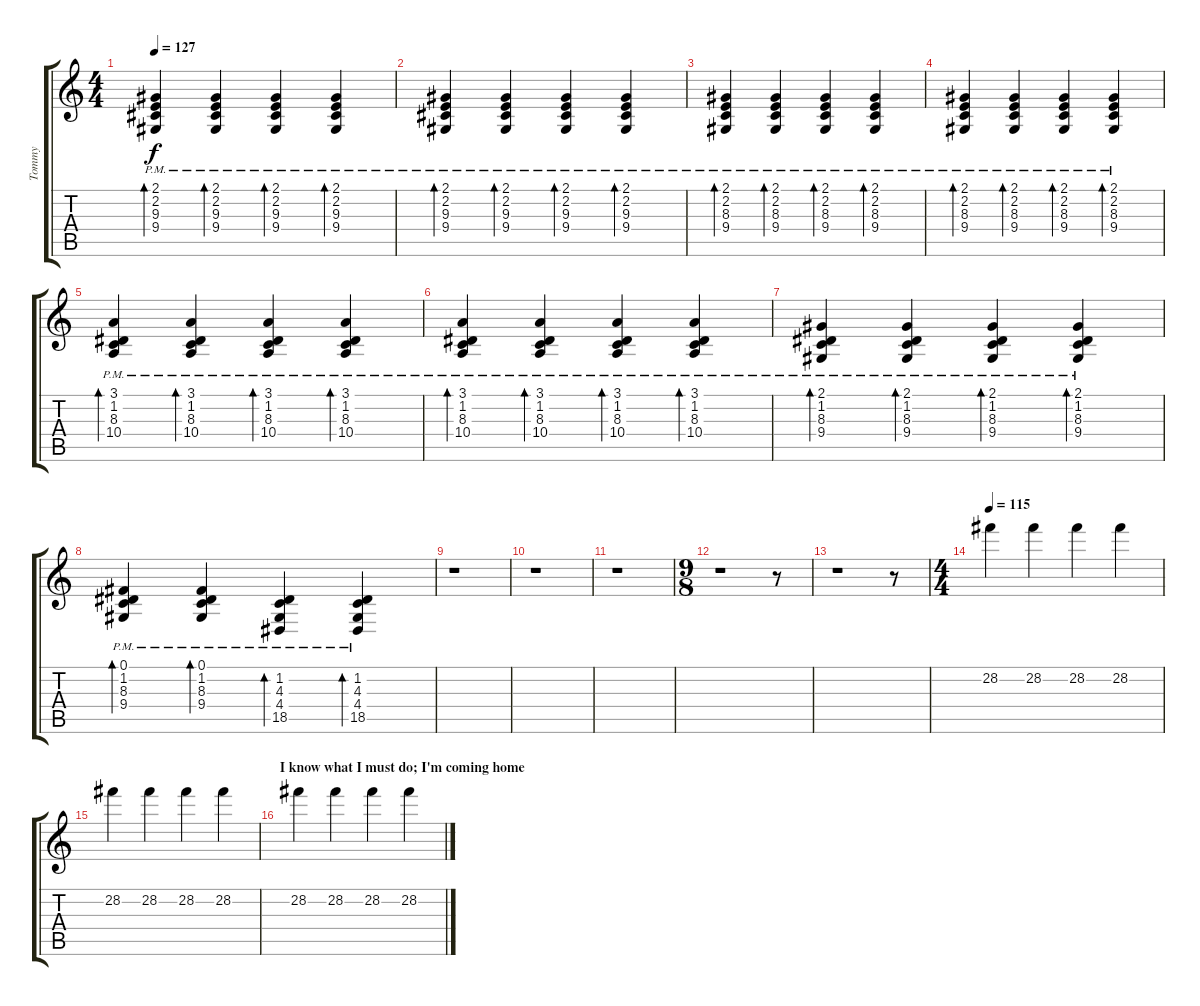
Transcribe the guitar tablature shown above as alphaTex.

\track ("Tommy" "Tommy") {instrument acousticgrandpiano}
\staff {score tabs}
\tuning (Gb4 D4 E3 B2 Gb2 B1) {hide}
\ts (4 4)
\tempo 127
\clef g2
\ks c
(2.1{pm} 2.2{pm} 9.3{pm} 9.4).4{bd 480 dy f} (2.1{pm} 2.2{pm} 9.3{pm} 9.4{pm}).4{bd 480} (2.1{pm} 2.2{pm} 9.3{pm} 9.4{pm}).4{bd 480} (2.1{pm} 2.2{pm} 9.3{pm} 9.4{pm}).4{bd 480} |
(2.1{pm} 2.2{pm} 9.3{pm} 9.4).4{bd 480} (2.1{pm} 2.2{pm} 9.3{pm} 9.4{pm}).4{bd 480} (2.1{pm} 2.2{pm} 9.3{pm} 9.4{pm}).4{bd 480} (2.1{pm} 2.2{pm} 9.3{pm} 9.4{pm}).4{bd 480} |
(2.1{pm} 2.2{pm} 8.3{pm} 9.4).4{bd 480} (2.1{pm} 2.2{pm} 8.3{pm} 9.4{pm}).4{bd 480} (2.1{pm} 2.2{pm} 8.3{pm} 9.4{pm}).4{bd 480} (2.1{pm} 2.2{pm} 8.3{pm} 9.4{pm}).4{bd 480} |
(2.1{pm} 2.2{pm} 8.3{pm} 9.4).4{bd 480} (2.1{pm} 2.2{pm} 8.3{pm} 9.4{pm}).4{bd 480} (2.1{pm} 2.2{pm} 8.3{pm} 9.4{pm}).4{bd 480} (2.1{pm} 2.2{pm} 8.3{pm} 9.4{pm}).4{bd 480} |
(3.1{pm} 1.2{pm} 8.3{pm} 10.4{pm}).4{bd 480} (3.1{pm} 1.2{pm} 8.3{pm} 10.4).4{bd 480} (3.1{pm} 1.2{pm} 8.3{pm} 10.4{pm}).4{bd 480} (3.1{pm} 1.2{pm} 8.3{pm} 10.4{pm}).4{bd 480} |
(3.1{pm} 1.2{pm} 8.3{pm} 10.4{pm}).4{bd 480} (3.1{pm} 1.2{pm} 8.3{pm} 10.4).4{bd 480} (3.1{pm} 1.2{pm} 8.3{pm} 10.4{pm}).4{bd 480} (3.1{pm} 1.2{pm} 8.3{pm} 10.4{pm}).4{bd 480} |
(2.1{pm} 1.2{pm} 8.3{pm} 9.4{pm}).4{bd 480} (2.1{pm} 1.2{pm} 8.3{pm} 9.4{pm}).4{bd 480} (2.1{pm} 1.2{pm} 8.3{pm} 9.4{pm}).4{bd 480} (2.1{pm} 1.2{pm} 8.3{pm} 9.4{pm}).4{bd 480} |
(0.1{pm} 1.2{pm} 8.3{pm} 9.4{pm}).4{bd 480} (0.1{pm} 1.2{pm} 8.3{pm} 9.4{pm}).4{bd 480} (1.2{pm} 4.3{pm} 4.4{pm} 18.5{pm}).4{bd 480} (1.2{pm} 4.3{pm} 4.4{pm} 18.5{pm}).4{bd 480} |
r.1 |
r.1 |
r.1 |
\ts (9 8)
r.1 r.8 |
r.1 r.8 |
\ts (4 4)
\tempo 115
28.2.4 28.2.4 28.2.4 28.2.4 |
28.2.4 28.2.4 28.2.4 28.2.4 |
\section ("" "I know what I must do; I'm coming home")
28.2.4 28.2.4 28.2.4 28.2.4
